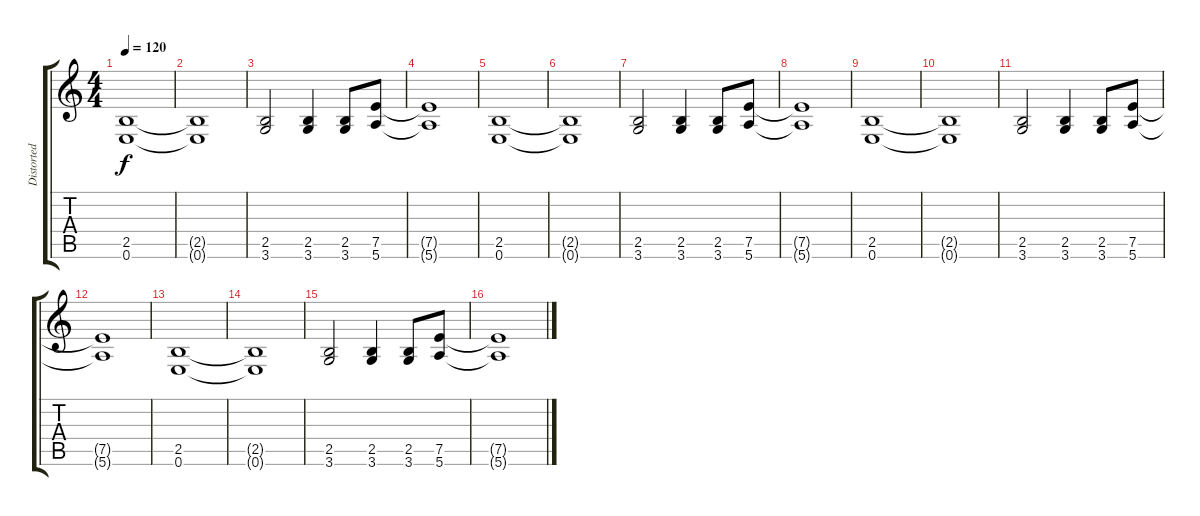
\track ("Distorted Rhythm" "Distorted ") {instrument distortionguitar}
\staff {score tabs}
\tuning (E4 B3 G3 D3 A2 E2) {hide}
\ts (4 4)
\tempo 120
\clef g2
\ks c
(2.5 0.6).1{dy f} |
(2.5{t} 0.6{t}).1 |
(2.5 3.6).2 (2.5 3.6).4 (2.5 3.6).8 (7.5 5.6).8 |
(7.5{t} 5.6{t}).1 |
(2.5 0.6).1 |
(2.5{t} 0.6{t}).1 |
(2.5 3.6).2 (2.5 3.6).4 (2.5 3.6).8 (7.5 5.6).8 |
(7.5{t} 5.6{t}).1 |
(2.5 0.6).1 |
(2.5{t} 0.6{t}).1 |
(2.5 3.6).2 (2.5 3.6).4 (2.5 3.6).8 (7.5 5.6).8 |
(7.5{t} 5.6{t}).1 |
(2.5 0.6).1 |
(2.5{t} 0.6{t}).1 |
(2.5 3.6).2 (2.5 3.6).4 (2.5 3.6).8 (7.5 5.6).8 |
(7.5{t} 5.6{t}).1
